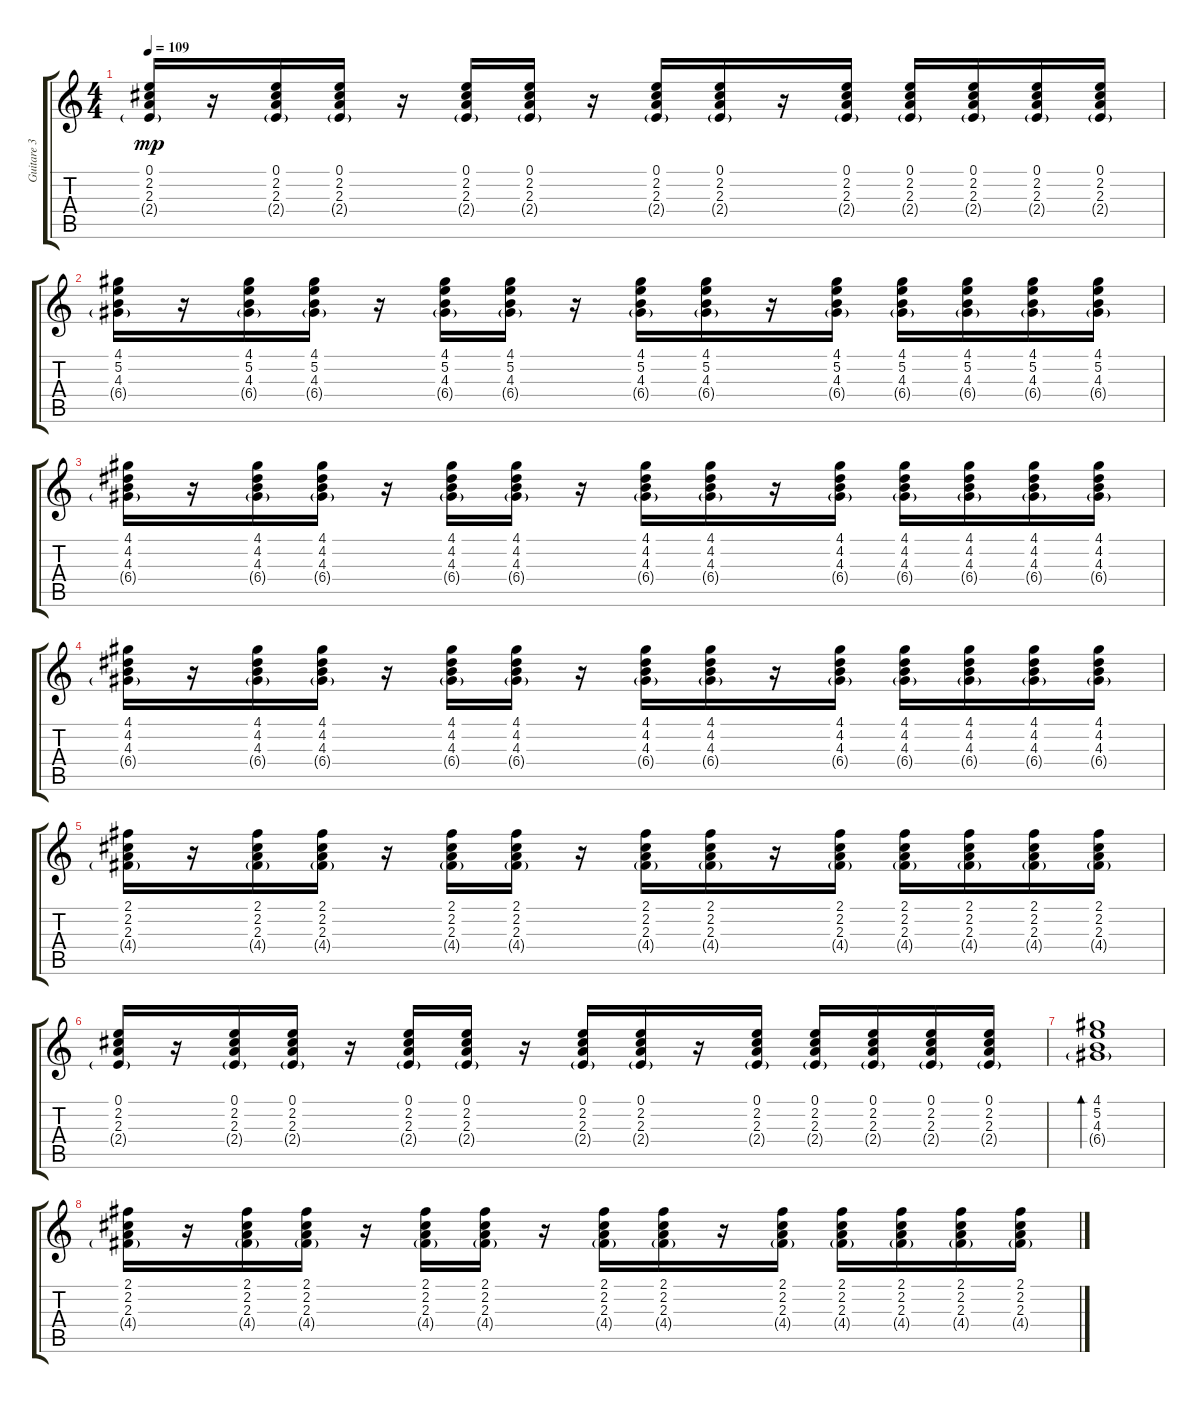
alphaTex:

\track ("Guitare 3" "Guitare 3") {instrument electricguitarclean}
\staff {score tabs}
\tuning (E4 B3 G3 D3 A2 E2) {hide}
\ts (4 4)
\tempo 109
\clef g2
\ks c
(0.1 2.2 2.3 2.4{g}).16{dy mp} r.16 (0.1 2.2 2.3 2.4{g}).16 (0.1 2.2 2.3 2.4{g}).16 r.16 (0.1 2.2 2.3 2.4{g}).16 (0.1 2.2 2.3 2.4{g}).16 r.16 (0.1 2.2 2.3 2.4{g}).16 (0.1 2.2 2.3 2.4{g}).16 r.16 (0.1 2.2 2.3 2.4{g}).16 (0.1 2.2 2.3 2.4{g}).16 (0.1 2.2 2.3 2.4{g}).16 (0.1 2.2 2.3 2.4{g}).16 (0.1 2.2 2.3 2.4{g}).16 |
(4.1 5.2 4.3 6.4{g}).16 r.16 (4.1 5.2 4.3 6.4{g}).16 (4.1 5.2 4.3 6.4{g}).16 r.16 (4.1 5.2 4.3 6.4{g}).16 (4.1 5.2 4.3 6.4{g}).16 r.16 (4.1 5.2 4.3 6.4{g}).16 (4.1 5.2 4.3 6.4{g}).16 r.16 (4.1 5.2 4.3 6.4{g}).16 (4.1 5.2 4.3 6.4{g}).16 (4.1 5.2 4.3 6.4{g}).16 (4.1 5.2 4.3 6.4{g}).16 (4.1 5.2 4.3 6.4{g}).16 |
(4.1 4.2 4.3 6.4{g}).16 r.16 (4.1 4.2 4.3 6.4{g}).16 (4.1 4.2 4.3 6.4{g}).16 r.16 (4.1 4.2 4.3 6.4{g}).16 (4.1 4.2 4.3 6.4{g}).16 r.16 (4.1 4.2 4.3 6.4{g}).16 (4.1 4.2 4.3 6.4{g}).16 r.16 (4.1 4.2 4.3 6.4{g}).16 (4.1 4.2 4.3 6.4{g}).16 (4.1 4.2 4.3 6.4{g}).16 (4.1 4.2 4.3 6.4{g}).16 (4.1 4.2 4.3 6.4{g}).16 |
(4.1 4.2 4.3 6.4{g}).16 r.16 (4.1 4.2 4.3 6.4{g}).16 (4.1 4.2 4.3 6.4{g}).16 r.16 (4.1 4.2 4.3 6.4{g}).16 (4.1 4.2 4.3 6.4{g}).16 r.16 (4.1 4.2 4.3 6.4{g}).16 (4.1 4.2 4.3 6.4{g}).16 r.16 (4.1 4.2 4.3 6.4{g}).16 (4.1 4.2 4.3 6.4{g}).16 (4.1 4.2 4.3 6.4{g}).16 (4.1 4.2 4.3 6.4{g}).16 (4.1 4.2 4.3 6.4{g}).16 |
(2.1 2.2 2.3 4.4{g}).16 r.16 (2.1 2.2 2.3 4.4{g}).16 (2.1 2.2 2.3 4.4{g}).16 r.16 (2.1 2.2 2.3 4.4{g}).16 (2.1 2.2 2.3 4.4{g}).16 r.16 (2.1 2.2 2.3 4.4{g}).16 (2.1 2.2 2.3 4.4{g}).16 r.16 (2.1 2.2 2.3 4.4{g}).16 (2.1 2.2 2.3 4.4{g}).16 (2.1 2.2 2.3 4.4{g}).16 (2.1 2.2 2.3 4.4{g}).16 (2.1 2.2 2.3 4.4{g}).16 |
(0.1 2.2 2.3 2.4{g}).16 r.16 (0.1 2.2 2.3 2.4{g}).16 (0.1 2.2 2.3 2.4{g}).16 r.16 (0.1 2.2 2.3 2.4{g}).16 (0.1 2.2 2.3 2.4{g}).16 r.16 (0.1 2.2 2.3 2.4{g}).16 (0.1 2.2 2.3 2.4{g}).16 r.16 (0.1 2.2 2.3 2.4{g}).16 (0.1 2.2 2.3 2.4{g}).16 (0.1 2.2 2.3 2.4{g}).16 (0.1 2.2 2.3 2.4{g}).16 (0.1 2.2 2.3 2.4{g}).16 |
(4.1 5.2 4.3 6.4{g}).1{bd 240} |
(2.1 2.2 2.3 4.4{g}).16 r.16 (2.1 2.2 2.3 4.4{g}).16 (2.1 2.2 2.3 4.4{g}).16 r.16 (2.1 2.2 2.3 4.4{g}).16 (2.1 2.2 2.3 4.4{g}).16 r.16 (2.1 2.2 2.3 4.4{g}).16 (2.1 2.2 2.3 4.4{g}).16 r.16 (2.1 2.2 2.3 4.4{g}).16 (2.1 2.2 2.3 4.4{g}).16 (2.1 2.2 2.3 4.4{g}).16 (2.1 2.2 2.3 4.4{g}).16 (2.1 2.2 2.3 4.4{g}).16
